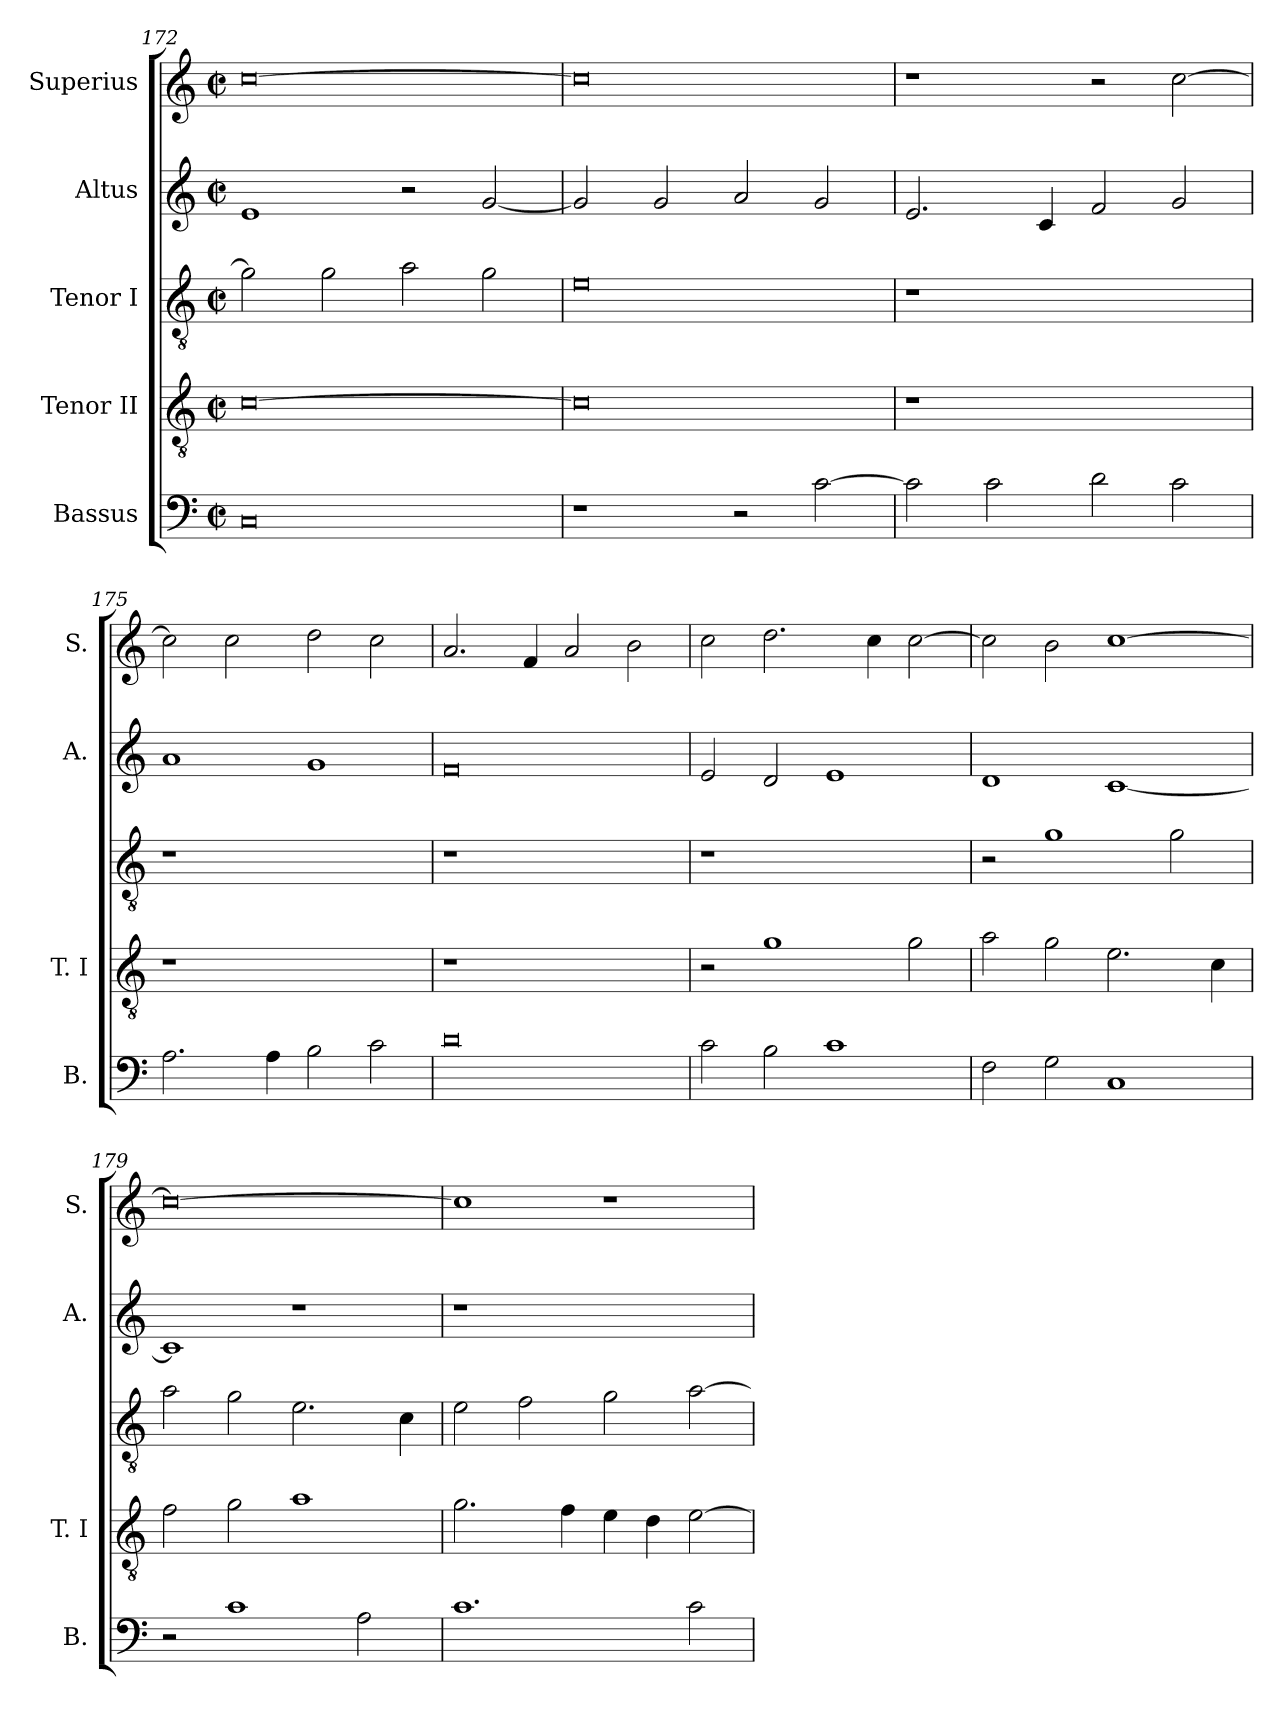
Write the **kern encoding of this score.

**kern	**kern	**kern	**kern	**kern
*part5	*part4	*part3	*part2	*part1
*staff5	*staff4	*staff3	*staff2	*staff1
*I"Bassus	*I"Tenor II	*I"Tenor I	*I"Altus	*I"Superius
*I'B.	*I'T. I	*	*I'A.	*I'S.
*clefF4	*clefGv2	*clefGv2	*clefG2	*clefG2
*	*ITrd7c12	*ITrd7c12	*	*
*k[]	*k[]	*k[]	*k[]	*k[]
*C:	*C:	*C:	*C:	*C:
*M2/2	*M2/2	*M2/2	*M2/2	*M2/2
*met(c|)	*met(c|)	*met(c|)	*met(c|)	*met(c|)
=172	=172	=172	=172	=172
0Ci	[>0Ci	2Gi\]	1ei	[>0cci
.	.	2Gi\	.	.
.	.	2Ai\	2r	.
.	.	2Gi\	[<2gi/	.
=173	=173	=173	=173	=173
1r	0Ci]	0Ei	2gi/]	0cci]
.	.	.	2gi/	.
2r	.	.	2ai/	.
[>2ci\	.	.	2gi/	.
=174	=174	=174	=174	=174
!	!LO:N:vis=1	!LO:N:vis=1	!	!
2ci\]	1r	1r	2.ei/	1r
2ci\	.	.	.	.
.	.	.	4ci/	.
2di\	1ryy	1ryy	2fi/	2r
2ci\	.	.	2gi/	[>2cci\
!!LO:LB:g=z
=175	=175	=175	=175	=175
!	!LO:N:vis=1	!LO:N:vis=1	!	!
2.Ai\	1r	1r	1ai	2cci\]
.	.	.	.	2cci\
4Ai\	.	.	.	.
2Bi\	1ryy	1ryy	1gi	2ddi\
2ci\	.	.	.	2cci\
=176	=176	=176	=176	=176
!	!LO:N:vis=1	!LO:N:vis=1	!	!
0di	1r	1r	0fi	2.ai/
.	.	.	.	4fi/
.	1ryy	1ryy	.	2ai/
.	.	.	.	2bi\
=177	=177	=177	=177	=177
!	!	!LO:N:vis=1	!	!
2ci\	2r	1r	2ei/	2cci\
2Bi\	1Gi	.	2di/	2.ddi\
1ci	.	1ryy	1ei	.
.	.	.	.	4cci\
.	2Gi\	.	.	[>2cci\
=178	=178	=178	=178	=178
2Fi\	2Ai\	2r	1di	2cci\]
2Gi\	2Gi\	1Gi	.	2bi\
1Ci	2.Ei\	.	[<1ci	[>1cci
.	.	2Gi\	.	.
.	4Ci\	.	.	.
=179	=179	=179	=179	=179
2r	2Fi\	2Ai\	1ci]	0cci_>
1ci	2Gi\	2Gi\	.	.
.	1Ai	2.Ei\	1r	.
2Ai\	.	.	.	.
.	.	4Ci\	.	.
!!LO:PB:g=z
=180	=180	=180	=180	=180
!	!	!	!LO:N:vis=1	!
1.ci	2.Gi\	2Ei\	1r	1cci]
.	.	2Fi\	.	.
.	4Fi\	.	.	.
.	4Ei\	2Gi\	1ryy	1r
.	4Di\	.	.	.
2ci\	[>2Ei\	[>2Ai\	.	.
=	=	=	=	=
*-	*-	*-	*-	*-
